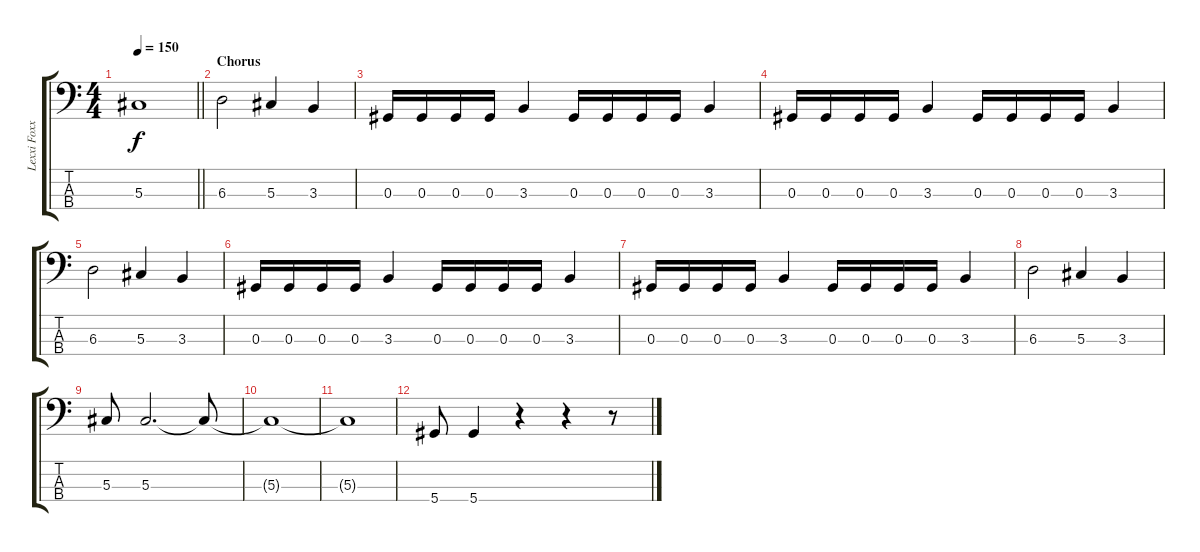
\track ("Lexxi Foxxx" "Lexxi Foxx") {instrument electricbasspick}
\staff {score tabs}
\tuning (Gb2 Db2 Ab1 Eb1) {hide}
\ts (4 4)
\tempo 150
\clef f4
\barLineRight lightlight
\ks c
5.3.1{dy f} |
\section ("" "Chorus")
6.3.2 5.3.4 3.3.4 |
0.3.16 0.3.16 0.3.16 0.3.16 3.3.4 0.3.16 0.3.16 0.3.16 0.3.16 3.3.4 |
0.3.16 0.3.16 0.3.16 0.3.16 3.3.4 0.3.16 0.3.16 0.3.16 0.3.16 3.3.4 |
6.3.2 5.3.4 3.3.4 |
0.3.16 0.3.16 0.3.16 0.3.16 3.3.4 0.3.16 0.3.16 0.3.16 0.3.16 3.3.4 |
0.3.16 0.3.16 0.3.16 0.3.16 3.3.4 0.3.16 0.3.16 0.3.16 0.3.16 3.3.4 |
6.3.2 5.3.4 3.3.4 |
5.3.8 5.3.2{d} 5.3{t}.8 |
5.3{t}.1 |
5.3{t}.1 |
5.4.8 5.4.4 r.4 r.4 r.8
